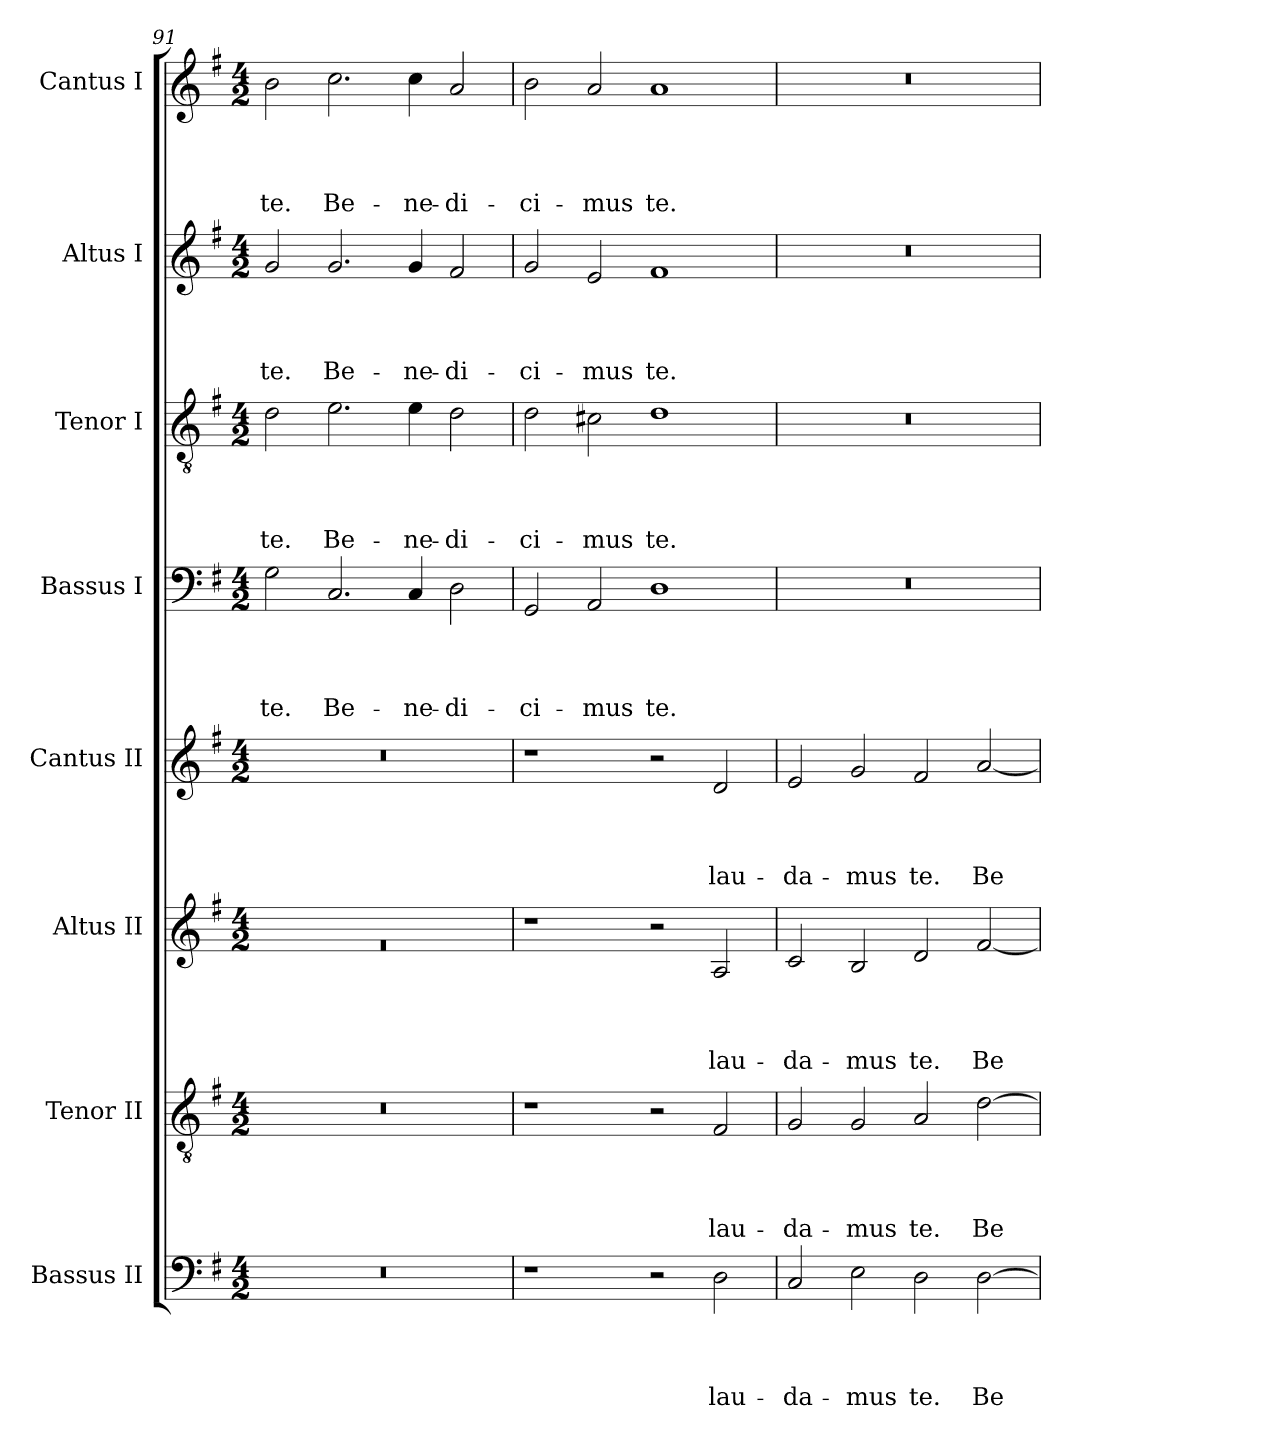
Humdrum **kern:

**kern	**text	**text	**text	**text	**kern	**text	**text	**text	**text	**kern	**text	**text	**text	**text	**kern	**text	**text	**text	**text	**kern	**text	**text	**text	**text	**kern	**text	**text	**text	**text	**kern	**text	**text	**text	**text	**kern	**text	**text	**text	**text
*part8	*part8	*part8	*part8	*part8	*part7	*part7	*part7	*part7	*part7	*part6	*part6	*part6	*part6	*part6	*part5	*part5	*part5	*part5	*part5	*part4	*part4	*part4	*part4	*part4	*part3	*part3	*part3	*part3	*part3	*part2	*part2	*part2	*part2	*part2	*part1	*part1	*part1	*part1	*part1
*staff8	*staff8	*staff8	*staff8	*staff8	*staff7	*staff7	*staff7	*staff7	*staff7	*staff6	*staff6	*staff6	*staff6	*staff6	*staff5	*staff5	*staff5	*staff5	*staff5	*staff4	*staff4	*staff4	*staff4	*staff4	*staff3	*staff3	*staff3	*staff3	*staff3	*staff2	*staff2	*staff2	*staff2	*staff2	*staff1	*staff1	*staff1	*staff1	*staff1
*I"Bassus II	*	*	*	*	*I"Tenor II	*	*	*	*	*I"Altus II	*	*	*	*	*I"Cantus II	*	*	*	*	*I"Bassus I	*	*	*	*	*I"Tenor I	*	*	*	*	*I"Altus I	*	*	*	*	*I"Cantus I	*	*	*	*
*I'B II	*	*	*	*	*I'T II	*	*	*	*	*I'A II	*	*	*	*	*I'C II	*	*	*	*	*I'B I	*	*	*	*	*I'T I	*	*	*	*	*I'A I	*	*	*	*	*I'C I	*	*	*	*
*clefF4	*	*	*	*	*clefGv2	*	*	*	*	*clefG2	*	*	*	*	*clefG2	*	*	*	*	*clefF4	*	*	*	*	*clefGv2	*	*	*	*	*clefG2	*	*	*	*	*clefG2	*	*	*	*
*k[f#]	*	*	*	*	*k[f#]	*	*	*	*	*k[f#]	*	*	*	*	*k[f#]	*	*	*	*	*k[f#]	*	*	*	*	*k[f#]	*	*	*	*	*k[f#]	*	*	*	*	*k[f#]	*	*	*	*
*G:	*	*	*	*	*G:	*	*	*	*	*G:	*	*	*	*	*G:	*	*	*	*	*G:	*	*	*	*	*G:	*	*	*	*	*G:	*	*	*	*	*G:	*	*	*	*
*M4/2	*	*	*	*	*M4/2	*	*	*	*	*M4/2	*	*	*	*	*M4/2	*	*	*	*	*M4/2	*	*	*	*	*M4/2	*	*	*	*	*M4/2	*	*	*	*	*M4/2	*	*	*	*
=91	=91	=91	=91	=91	=91	=91	=91	=91	=91	=91	=91	=91	=91	=91	=91	=91	=91	=91	=91	=91	=91	=91	=91	=91	=91	=91	=91	=91	=91	=91	=91	=91	=91	=91	=91	=91	=91	=91	=91
!	!	!	!	!	!	!	!	!	!	!	!	!	!	!	!	!	!	!	!	!	!	!	!	!LO:LY:b	!	!	!	!	!	!	!	!	!	!	!	!	!	!	!
!	!	!	!	!	!	!	!	!	!	!	!	!	!	!	!	!	!	!	!	!	!	!	!	!	!	!	!	!	!LO:LY:b	!	!	!	!	!	!	!	!	!	!
!	!	!	!	!	!	!	!	!	!	!	!	!	!	!	!	!	!	!	!	!	!	!	!	!	!	!	!	!	!	!	!	!	!	!LO:LY:b	!	!	!	!	!
!	!	!	!	!	!	!	!	!	!	!	!	!	!	!	!	!	!	!	!	!	!	!	!	!	!	!	!	!	!	!	!	!	!	!	!	!	!	!	!LO:LY:b
0r	.	.	.	.	0r	.	.	.	.	0rg	.	.	.	.	0r	.	.	.	.	2G\	.	.	.	te.	2d\	.	.	.	te.	2g/	.	.	.	te.	2b\	.	.	.	te.
!	!	!	!	!	!	!	!	!	!	!	!	!	!	!	!	!	!	!	!	!	!	!	!	!LO:LY:b	!	!	!	!	!	!	!	!	!	!	!	!	!	!	!
!	!	!	!	!	!	!	!	!	!	!	!	!	!	!	!	!	!	!	!	!	!	!	!	!	!	!	!	!	!LO:LY:b	!	!	!	!	!	!	!	!	!	!
!	!	!	!	!	!	!	!	!	!	!	!	!	!	!	!	!	!	!	!	!	!	!	!	!	!	!	!	!	!	!	!	!	!	!LO:LY:b	!	!	!	!	!
!	!	!	!	!	!	!	!	!	!	!	!	!	!	!	!	!	!	!	!	!	!	!	!	!	!	!	!	!	!	!	!	!	!	!	!	!	!	!	!LO:LY:b
.	.	.	.	.	.	.	.	.	.	.	.	.	.	.	.	.	.	.	.	2.C/	.	.	.	Be-	2.e\	.	.	.	Be-	2.g/	.	.	.	Be-	2.cc\	.	.	.	Be-
!	!	!	!	!	!	!	!	!	!	!	!	!	!	!	!	!	!	!	!	!	!	!	!	!LO:LY:b	!	!	!	!	!	!	!	!	!	!	!	!	!	!	!
!	!	!	!	!	!	!	!	!	!	!	!	!	!	!	!	!	!	!	!	!	!	!	!	!	!	!	!	!	!LO:LY:b	!	!	!	!	!	!	!	!	!	!
!	!	!	!	!	!	!	!	!	!	!	!	!	!	!	!	!	!	!	!	!	!	!	!	!	!	!	!	!	!	!	!	!	!	!LO:LY:b	!	!	!	!	!
!	!	!	!	!	!	!	!	!	!	!	!	!	!	!	!	!	!	!	!	!	!	!	!	!	!	!	!	!	!	!	!	!	!	!	!	!	!	!	!LO:LY:b
.	.	.	.	.	.	.	.	.	.	.	.	.	.	.	.	.	.	.	.	4C/	.	.	.	-ne-	4e\	.	.	.	-ne-	4g/	.	.	.	-ne-	4cc\	.	.	.	-ne-
!	!	!	!	!	!	!	!	!	!	!	!	!	!	!	!	!	!	!	!	!	!	!	!	!LO:LY:b	!	!	!	!	!	!	!	!	!	!	!	!	!	!	!
!	!	!	!	!	!	!	!	!	!	!	!	!	!	!	!	!	!	!	!	!	!	!	!	!	!	!	!	!	!LO:LY:b	!	!	!	!	!	!	!	!	!	!
!	!	!	!	!	!	!	!	!	!	!	!	!	!	!	!	!	!	!	!	!	!	!	!	!	!	!	!	!	!	!	!	!	!	!LO:LY:b	!	!	!	!	!
!	!	!	!	!	!	!	!	!	!	!	!	!	!	!	!	!	!	!	!	!	!	!	!	!	!	!	!	!	!	!	!	!	!	!	!	!	!	!	!LO:LY:b
.	.	.	.	.	.	.	.	.	.	.	.	.	.	.	.	.	.	.	.	2D\	.	.	.	-di-	2d\	.	.	.	-di-	2f#/	.	.	.	-di-	2a/	.	.	.	-di-
=92	=92	=92	=92	=92	=92	=92	=92	=92	=92	=92	=92	=92	=92	=92	=92	=92	=92	=92	=92	=92	=92	=92	=92	=92	=92	=92	=92	=92	=92	=92	=92	=92	=92	=92	=92	=92	=92	=92	=92
!	!	!	!	!	!	!	!	!	!	!	!	!	!	!	!	!	!	!	!	!	!	!	!	!LO:LY:b	!	!	!	!	!	!	!	!	!	!	!	!	!	!	!
!	!	!	!	!	!	!	!	!	!	!	!	!	!	!	!	!	!	!	!	!	!	!	!	!	!	!	!	!	!LO:LY:b	!	!	!	!	!	!	!	!	!	!
!	!	!	!	!	!	!	!	!	!	!	!	!	!	!	!	!	!	!	!	!	!	!	!	!	!	!	!	!	!	!	!	!	!	!LO:LY:b	!	!	!	!	!
!	!	!	!	!	!	!	!	!	!	!	!	!	!	!	!	!	!	!	!	!	!	!	!	!	!	!	!	!	!	!	!	!	!	!	!	!	!	!	!LO:LY:b
1r	.	.	.	.	1r	.	.	.	.	1r	.	.	.	.	1r	.	.	.	.	2GG/	.	.	.	-ci-	2d\	.	.	.	-ci-	2g/	.	.	.	-ci-	2b\	.	.	.	-ci-
!	!	!	!	!	!	!	!	!	!	!	!	!	!	!	!	!	!	!	!	!	!	!	!	!LO:LY:b	!	!	!	!	!	!	!	!	!	!	!	!	!	!	!
!	!	!	!	!	!	!	!	!	!	!	!	!	!	!	!	!	!	!	!	!	!	!	!	!	!	!	!	!	!LO:LY:b	!	!	!	!	!	!	!	!	!	!
!	!	!	!	!	!	!	!	!	!	!	!	!	!	!	!	!	!	!	!	!	!	!	!	!	!	!	!	!	!	!	!	!	!	!LO:LY:b	!	!	!	!	!
!	!	!	!	!	!	!	!	!	!	!	!	!	!	!	!	!	!	!	!	!	!	!	!	!	!	!	!	!	!	!	!	!	!	!	!	!	!	!	!LO:LY:b
.	.	.	.	.	.	.	.	.	.	.	.	.	.	.	.	.	.	.	.	2AA/	.	.	.	-mus	2c#X\	.	.	.	-mus	2e/	.	.	.	-mus	2a/	.	.	.	-mus
!	!	!	!	!	!	!	!	!	!	!	!	!	!	!	!	!	!	!	!	!	!	!	!	!LO:LY:b	!	!	!	!	!	!	!	!	!	!	!	!	!	!	!
!	!	!	!	!	!	!	!	!	!	!	!	!	!	!	!	!	!	!	!	!	!	!	!	!	!	!	!	!	!LO:LY:b	!	!	!	!	!	!	!	!	!	!
!	!	!	!	!	!	!	!	!	!	!	!	!	!	!	!	!	!	!	!	!	!	!	!	!	!	!	!	!	!	!	!	!	!	!LO:LY:b	!	!	!	!	!
!	!	!	!	!	!	!	!	!	!	!	!	!	!	!	!	!	!	!	!	!	!	!	!	!	!	!	!	!	!	!	!	!	!	!	!	!	!	!	!LO:LY:b
2r	.	.	.	.	2r	.	.	.	.	2r	.	.	.	.	2r	.	.	.	.	1D	.	.	.	te.	1d	.	.	.	te.	1f#	.	.	.	te.	1a	.	.	.	te.
!	!	!	!	!LO:LY:b	!	!	!	!	!	!	!	!	!	!	!	!	!	!	!	!	!	!	!	!	!	!	!	!	!	!	!	!	!	!	!	!	!	!	!
!	!	!	!	!	!	!	!	!	!LO:LY:b	!	!	!	!	!	!	!	!	!	!	!	!	!	!	!	!	!	!	!	!	!	!	!	!	!	!	!	!	!	!
!	!	!	!	!	!	!	!	!	!	!	!	!	!	!LO:LY:b	!	!	!	!	!	!	!	!	!	!	!	!	!	!	!	!	!	!	!	!	!	!	!	!	!
!	!	!	!	!	!	!	!	!	!	!	!	!	!	!	!	!	!	!	!LO:LY:b	!	!	!	!	!	!	!	!	!	!	!	!	!	!	!	!	!	!	!	!
2D\	.	.	.	lau-	2F#/	.	.	.	lau-	2A/	.	.	.	lau-	2d/	.	.	.	lau-	.	.	.	.	.	.	.	.	.	.	.	.	.	.	.	.	.	.	.	.
!!LO:PB:g=z
=93	=93	=93	=93	=93	=93	=93	=93	=93	=93	=93	=93	=93	=93	=93	=93	=93	=93	=93	=93	=93	=93	=93	=93	=93	=93	=93	=93	=93	=93	=93	=93	=93	=93	=93	=93	=93	=93	=93	=93
!	!	!	!	!LO:LY:b	!	!	!	!	!	!	!	!	!	!	!	!	!	!	!	!	!	!	!	!	!	!	!	!	!	!	!	!	!	!	!	!	!	!	!
!	!	!	!	!	!	!	!	!	!LO:LY:b	!	!	!	!	!	!	!	!	!	!	!	!	!	!	!	!	!	!	!	!	!	!	!	!	!	!	!	!	!	!
!	!	!	!	!	!	!	!	!	!	!	!	!	!	!LO:LY:b	!	!	!	!	!	!	!	!	!	!	!	!	!	!	!	!	!	!	!	!	!	!	!	!	!
!	!	!	!	!	!	!	!	!	!	!	!	!	!	!	!	!	!	!	!LO:LY:b	!	!	!	!	!	!	!	!	!	!	!	!	!	!	!	!	!	!	!	!
2C/	.	.	.	-da-	2G/	.	.	.	-da-	2c/	.	.	.	-da-	2e/	.	.	.	-da-	0r	.	.	.	.	0r	.	.	.	.	0r	.	.	.	.	0r	.	.	.	.
!	!	!	!	!LO:LY:b	!	!	!	!	!	!	!	!	!	!	!	!	!	!	!	!	!	!	!	!	!	!	!	!	!	!	!	!	!	!	!	!	!	!	!
!	!	!	!	!	!	!	!	!	!LO:LY:b	!	!	!	!	!	!	!	!	!	!	!	!	!	!	!	!	!	!	!	!	!	!	!	!	!	!	!	!	!	!
!	!	!	!	!	!	!	!	!	!	!	!	!	!	!LO:LY:b	!	!	!	!	!	!	!	!	!	!	!	!	!	!	!	!	!	!	!	!	!	!	!	!	!
!	!	!	!	!	!	!	!	!	!	!	!	!	!	!	!	!	!	!	!LO:LY:b	!	!	!	!	!	!	!	!	!	!	!	!	!	!	!	!	!	!	!	!
2E\	.	.	.	-mus	2G/	.	.	.	-mus	2B/	.	.	.	-mus	2g/	.	.	.	-mus	.	.	.	.	.	.	.	.	.	.	.	.	.	.	.	.	.	.	.	.
!	!	!	!	!LO:LY:b	!	!	!	!	!	!	!	!	!	!	!	!	!	!	!	!	!	!	!	!	!	!	!	!	!	!	!	!	!	!	!	!	!	!	!
!	!	!	!	!	!	!	!	!	!LO:LY:b	!	!	!	!	!	!	!	!	!	!	!	!	!	!	!	!	!	!	!	!	!	!	!	!	!	!	!	!	!	!
!	!	!	!	!	!	!	!	!	!	!	!	!	!	!LO:LY:b	!	!	!	!	!	!	!	!	!	!	!	!	!	!	!	!	!	!	!	!	!	!	!	!	!
!	!	!	!	!	!	!	!	!	!	!	!	!	!	!	!	!	!	!	!LO:LY:b	!	!	!	!	!	!	!	!	!	!	!	!	!	!	!	!	!	!	!	!
2D\	.	.	.	te.	2A/	.	.	.	te.	2d/	.	.	.	te.	2f#/	.	.	.	te.	.	.	.	.	.	.	.	.	.	.	.	.	.	.	.	.	.	.	.	.
!	!	!	!	!LO:LY:b	!	!	!	!	!	!	!	!	!	!	!	!	!	!	!	!	!	!	!	!	!	!	!	!	!	!	!	!	!	!	!	!	!	!	!
!	!	!	!	!	!	!	!	!	!LO:LY:b	!	!	!	!	!	!	!	!	!	!	!	!	!	!	!	!	!	!	!	!	!	!	!	!	!	!	!	!	!	!
!	!	!	!	!	!	!	!	!	!	!	!	!	!	!LO:LY:b	!	!	!	!	!	!	!	!	!	!	!	!	!	!	!	!	!	!	!	!	!	!	!	!	!
!	!	!	!	!	!	!	!	!	!	!	!	!	!	!	!	!	!	!	!LO:LY:b	!	!	!	!	!	!	!	!	!	!	!	!	!	!	!	!	!	!	!	!
[2D\	.	.	.	Be-	[2d\	.	.	.	Be-	[2f#/	.	.	.	Be-	[2a/	.	.	.	Be-	.	.	.	.	.	.	.	.	.	.	.	.	.	.	.	.	.	.	.	.
=	=	=	=	=	=	=	=	=	=	=	=	=	=	=	=	=	=	=	=	=	=	=	=	=	=	=	=	=	=	=	=	=	=	=	=	=	=	=	=
*-	*-	*-	*-	*-	*-	*-	*-	*-	*-	*-	*-	*-	*-	*-	*-	*-	*-	*-	*-	*-	*-	*-	*-	*-	*-	*-	*-	*-	*-	*-	*-	*-	*-	*-	*-	*-	*-	*-	*-
